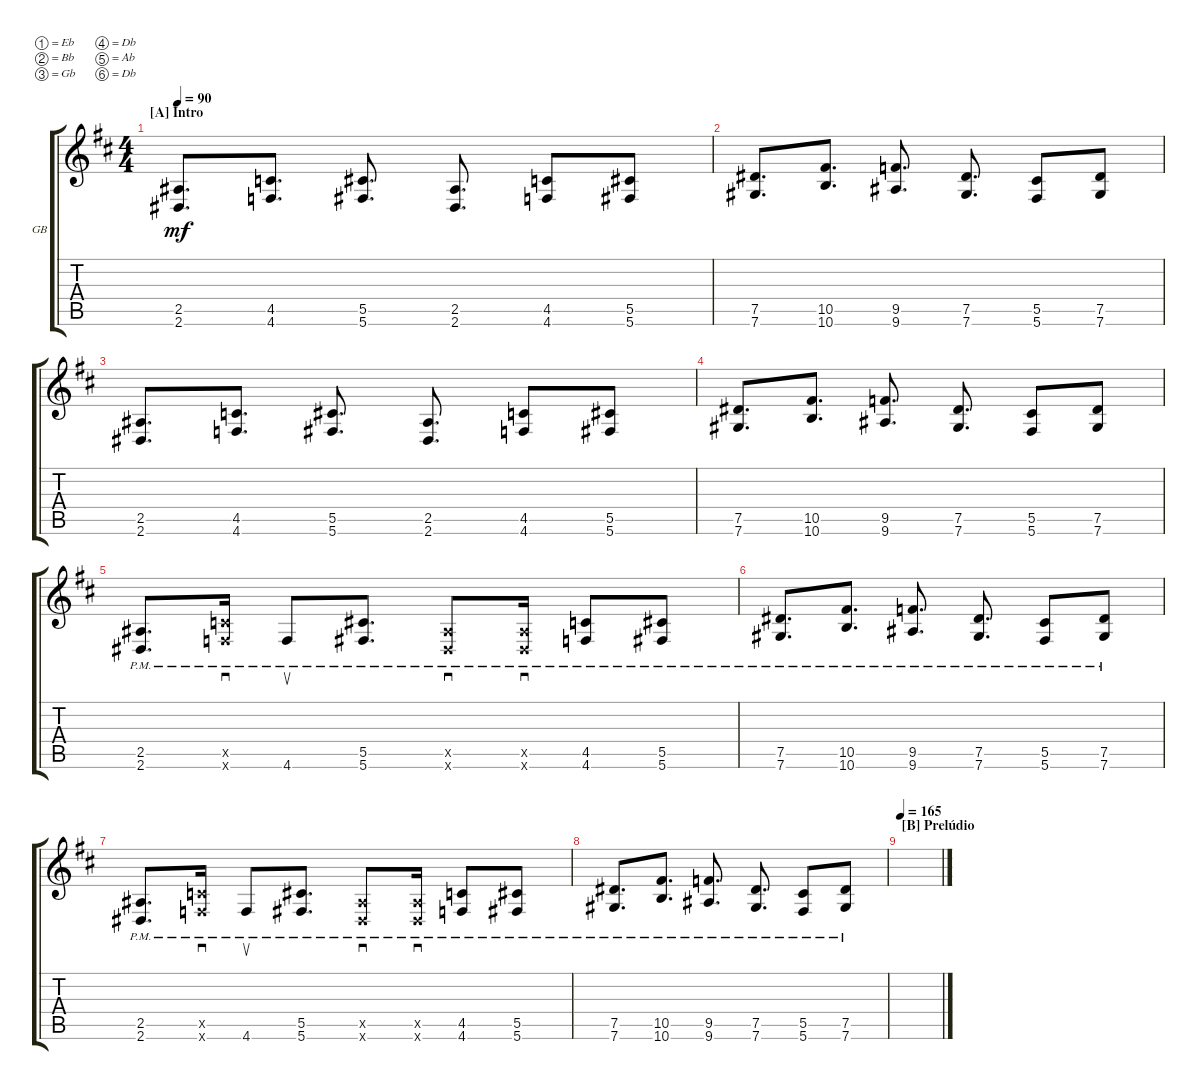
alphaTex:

\defaultSystemsLayout 4
\bracketExtendMode groupsimilarinstruments
\firstSystemTrackNameOrientation horizontal
\otherSystemsTrackNameOrientation horizontal
\track ("Guitarra 2: Base" "GB") {multiBarRest instrument distortionguitar}
\staff {score tabs}
\tuning (Eb4 Bb3 Gb3 Db3 Ab2 Db2)
\ts (4 4)
\section ("A" "Intro")
\tempo 90
\clef g2
\ks d
(2.5 2.6).8{d dy mf instrument distortionguitar} (4.5 4.6).8{d} (5.5 5.6).8{d} (2.5 2.6).8{d} (4.5 4.6).8 (5.6 5.5).8 |
(7.5 7.6).8{d} (10.5 10.6).8{d} (9.6 9.5).8{d} (7.5 7.6).8{d} (5.6 5.5).8 (7.5 7.6).8 |
(2.5 2.6).8{d} (4.5 4.6).8{d} (5.5 5.6).8{d} (2.5 2.6).8{d} (4.5 4.6).8 (5.6 5.5).8 |
(7.5 7.6).8{d} (10.5 10.6).8{d} (9.6 9.5).8{d} (7.5 7.6).8{d} (5.6 5.5).8 (7.5 7.6).8 |
(2.5{pm} 2.6{pm}).8{d} (4.5{pm x} 4.6{pm x}).16{sd} 4.6{pm}.8{su} (5.5{pm} 5.6{pm}).8{d} (2.5{pm x} 2.6{pm x}).8{sd} (2.6{x} 2.5{pm x}).16{sd} (4.5{pm} 4.6{pm}).8 (5.6{pm} 5.5{pm}).8 |
(7.5{pm} 7.6{pm}).8{d} (10.5{pm} 10.6{pm}).8{d} (9.6{pm} 9.5{pm}).8{d} (7.5{pm} 7.6{pm}).8{d} (5.6{pm} 5.5{pm}).8 (7.5{pm} 7.6{pm}).8 |
(2.5{pm} 2.6{pm}).8{d} (4.5{pm x} 4.6{pm x}).16{sd} 4.6{pm}.8{su} (5.5{pm} 5.6{pm}).8{d} (2.5{pm x} 2.6{pm x}).8{sd} (2.6{x} 2.5{pm x}).16{sd} (4.5{pm} 4.6{pm}).8 (5.6{pm} 5.5{pm}).8 |
(7.5{pm} 7.6{pm}).8{d} (10.5{pm} 10.6{pm}).8{d} (9.6{pm} 9.5{pm}).8{d} (7.5{pm} 7.6{pm}).8{d} (5.6{pm} 5.5{pm}).8 (7.5{pm} 7.6{pm}).8 |
\section ("B" "Prelúdio")
\tempo 165
